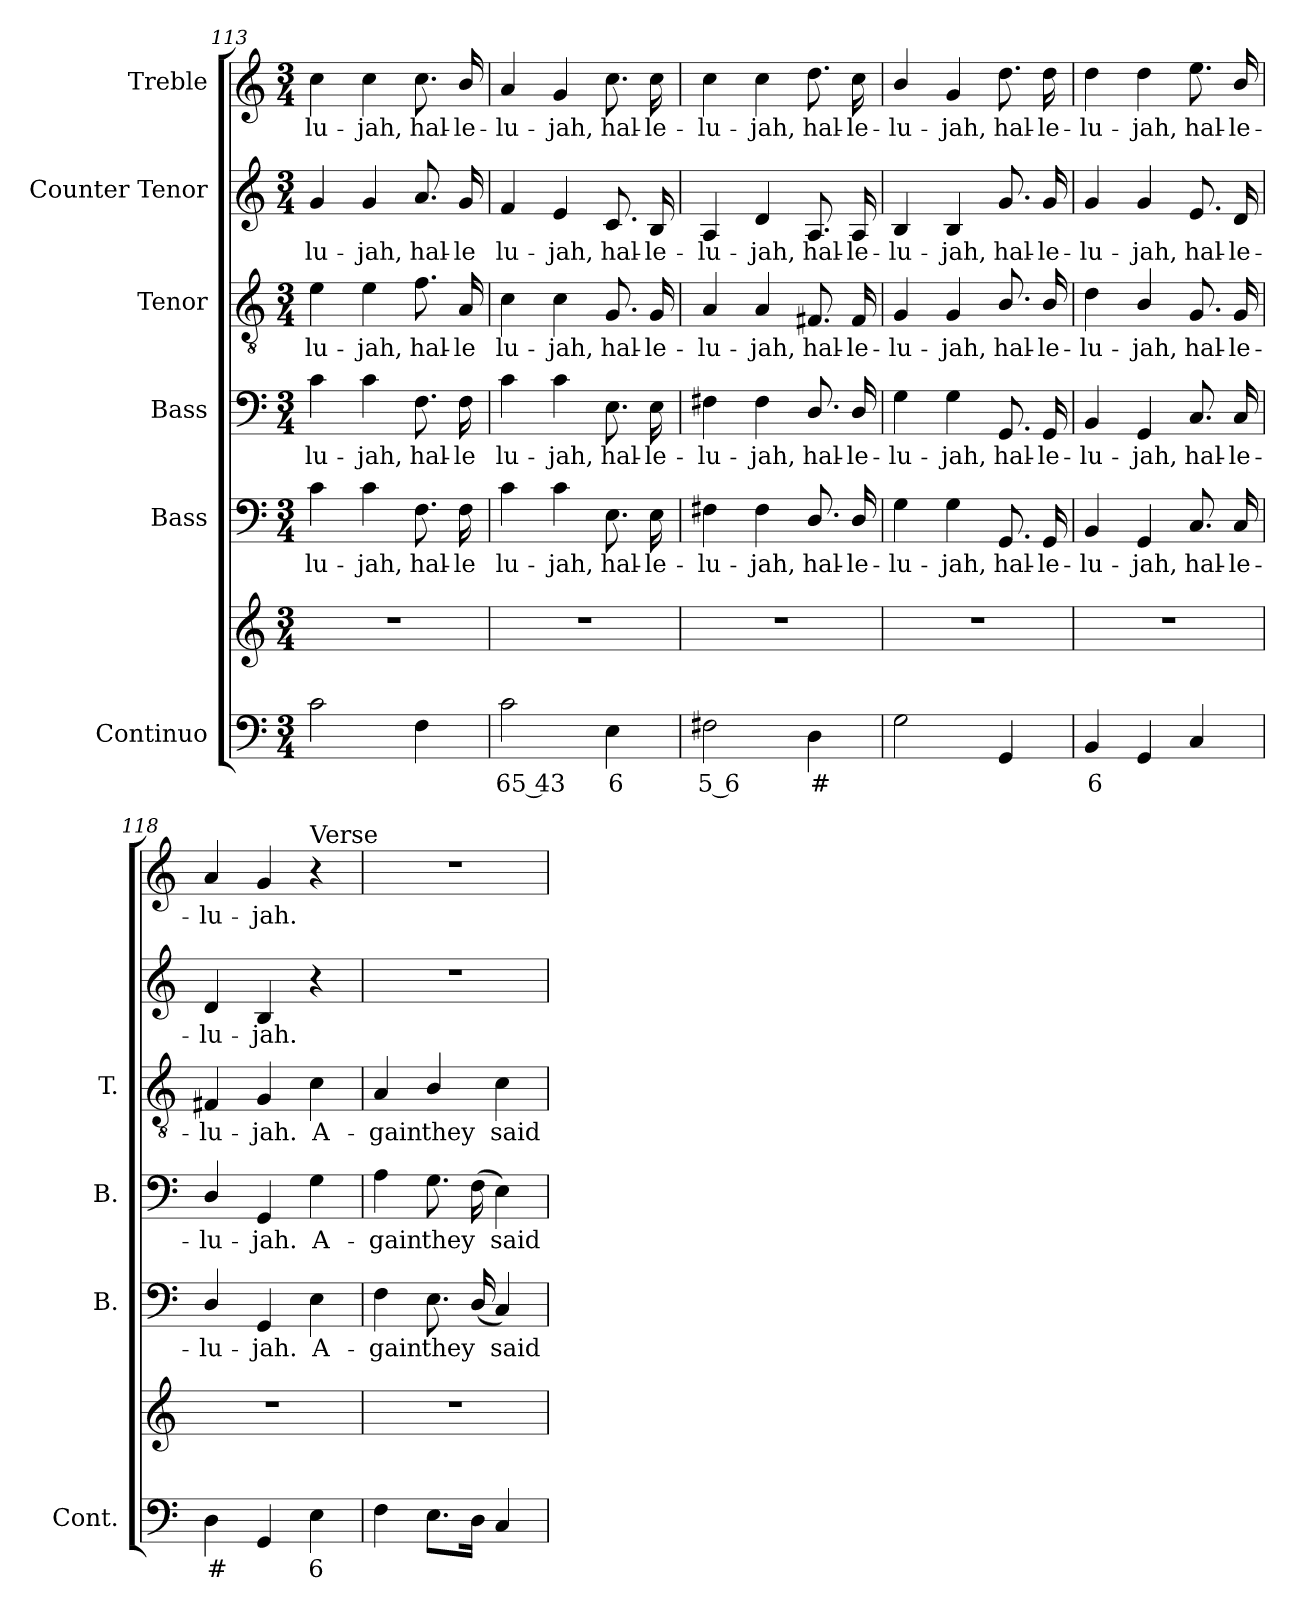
**kern	**text	**kern	**kern	**text	**kern	**text	**kern	**text	**kern	**text	**kern	**text
*part6	*part6	*part6	*part5	*part5	*part4	*part4	*part3	*part3	*part2	*part2	*part1	*part1
*staff7	*staff7	*staff6	*staff5	*staff5	*staff4	*staff4	*staff3	*staff3	*staff2	*staff2	*staff1	*staff1
*I"Continuo	*	*	*I"Bass	*	*I"Bass	*	*I"Tenor	*	*I"Counter Tenor	*	*I"Treble	*
*I'Cont.	*	*	*I'B.	*	*I'B.	*	*I'T.	*	*	*	*	*
*clefF4	*	*clefG2	*clefF4	*	*clefF4	*	*clefGv2	*	*clefG2	*	*clefG2	*
*	*	*	*	*	*	*	*ITrd7c12	*	*	*	*	*
*k[]	*	*k[]	*k[]	*	*k[]	*	*k[]	*	*k[]	*	*k[]	*
*C:	*	*C:	*C:	*	*C:	*	*C:	*	*C:	*	*C:	*
*M3/4	*	*M3/4	*M3/4	*	*M3/4	*	*M3/4	*	*M3/4	*	*M3/4	*
=113	=113	=113	=113	=113	=113	=113	=113	=113	=113	=113	=113	=113
!	!	!LO:N:vis=1	!	!	!	!	!	!	!	!	!	!
!	!	!	!	!LO:LY:b:color=#000000	!	!	!	!	!	!	!	!
!	!	!	!	!	!	!LO:LY:b:color=#000000	!	!	!	!	!	!
!	!	!	!	!	!	!	!	!LO:LY:b:color=#000000	!	!	!	!
!	!	!	!	!	!	!	!	!	!	!LO:LY:b:color=#000000	!	!
!	!	!	!	!	!	!	!	!	!	!	!	!LO:LY:b:color=#000000
2ci\	.	2.r	4ci\	lu-	4ci\	lu-	4Ei\	lu-	4gi/	lu-	4cci\	lu-
!	!	!	!	!LO:LY:b:color=#000000	!	!	!	!	!	!	!	!
!	!	!	!	!	!	!LO:LY:b:color=#000000	!	!	!	!	!	!
!	!	!	!	!	!	!	!	!LO:LY:b:color=#000000	!	!	!	!
!	!	!	!	!	!	!	!	!	!	!LO:LY:b:color=#000000	!	!
!	!	!	!	!	!	!	!	!	!	!	!	!LO:LY:b:color=#000000
.	.	.	4ci\	-jah,	4ci\	-jah,	4Ei\	-jah,	4gi/	-jah,	4cci\	-jah,
!	!	!	!	!LO:LY:b:color=#000000	!	!	!	!	!	!	!	!
!	!	!	!	!	!	!LO:LY:b:color=#000000	!	!	!	!	!	!
!	!	!	!	!	!	!	!	!LO:LY:b:color=#000000	!	!	!	!
!	!	!	!	!	!	!	!	!	!	!LO:LY:b:color=#000000	!	!
!	!	!	!	!	!	!	!	!	!	!	!	!LO:LY:b:color=#000000
4Fi\	.	.	8.Fi\	hal-	8.Fi\	hal-	8.Fi\	hal-	8.ai/	hal-	8.cci\	hal-
!	!	!	!	!LO:LY:b:color=#000000	!	!	!	!	!	!	!	!
!	!	!	!	!	!	!LO:LY:b:color=#000000	!	!	!	!	!	!
!	!	!	!	!	!	!	!	!LO:LY:b:color=#000000	!	!	!	!
!	!	!	!	!	!	!	!	!	!	!LO:LY:b:color=#000000	!	!
!	!	!	!	!	!	!	!	!	!	!	!	!LO:LY:b:color=#000000
.	.	.	16Fi\	-le	16Fi\	-le	16AAi/	-le	16gi/	-le	16bi/	-le-
!!LO:PB:g=z
=114	=114	=114	=114	=114	=114	=114	=114	=114	=114	=114	=114	=114
!	!LO:LY:b:color=#000000	!LO:N:vis=1	!	!	!	!	!	!	!	!	!	!
!	!	!	!	!LO:LY:b:color=#000000	!	!	!	!	!	!	!	!
!	!	!	!	!	!	!LO:LY:b:color=#000000	!	!	!	!	!	!
!	!	!	!	!	!	!	!	!LO:LY:b:color=#000000	!	!	!	!
!	!	!	!	!	!	!	!	!	!	!LO:LY:b:color=#000000	!	!
!	!	!	!	!	!	!	!	!	!	!	!	!LO:LY:b:color=#000000
2ci\	65 43	2.r	4ci\	lu-	4ci\	lu-	4Ci\	lu-	4fi/	lu-	4ai/	-lu-
!	!	!	!	!LO:LY:b:color=#000000	!	!	!	!	!	!	!	!
!	!	!	!	!	!	!LO:LY:b:color=#000000	!	!	!	!	!	!
!	!	!	!	!	!	!	!	!LO:LY:b:color=#000000	!	!	!	!
!	!	!	!	!	!	!	!	!	!	!LO:LY:b:color=#000000	!	!
!	!	!	!	!	!	!	!	!	!	!	!	!LO:LY:b:color=#000000
.	.	.	4ci\	-jah,	4ci\	-jah,	4Ci\	-jah,	4ei/	-jah,	4gi/	-jah,
!	!LO:LY:b:color=#000000	!	!	!	!	!	!	!	!	!	!	!
!	!	!	!	!LO:LY:b:color=#000000	!	!	!	!	!	!	!	!
!	!	!	!	!	!	!LO:LY:b:color=#000000	!	!	!	!	!	!
!	!	!	!	!	!	!	!	!LO:LY:b:color=#000000	!	!	!	!
!	!	!	!	!	!	!	!	!	!	!LO:LY:b:color=#000000	!	!
!	!	!	!	!	!	!	!	!	!	!	!	!LO:LY:b:color=#000000
4Ei\	6	.	8.Ei\	hal-	8.Ei\	hal-	8.GGi/	hal-	8.ci/	hal-	8.cci\	hal-
!	!	!	!	!LO:LY:b:color=#000000	!	!	!	!	!	!	!	!
!	!	!	!	!	!	!LO:LY:b:color=#000000	!	!	!	!	!	!
!	!	!	!	!	!	!	!	!LO:LY:b:color=#000000	!	!	!	!
!	!	!	!	!	!	!	!	!	!	!LO:LY:b:color=#000000	!	!
!	!	!	!	!	!	!	!	!	!	!	!	!LO:LY:b:color=#000000
.	.	.	16Ei\	-le-	16Ei\	-le-	16GGi/	-le-	16Bi/	-le-	16cci\	-le-
=115	=115	=115	=115	=115	=115	=115	=115	=115	=115	=115	=115	=115
!	!LO:LY:b:color=#000000	!LO:N:vis=1	!	!	!	!	!	!	!	!	!	!
!	!	!	!	!LO:LY:b:color=#000000	!	!	!	!	!	!	!	!
!	!	!	!	!	!	!LO:LY:b:color=#000000	!	!	!	!	!	!
!	!	!	!	!	!	!	!	!LO:LY:b:color=#000000	!	!	!	!
!	!	!	!	!	!	!	!	!	!	!LO:LY:b:color=#000000	!	!
!	!	!	!	!	!	!	!	!	!	!	!	!LO:LY:b:color=#000000
2F#Xi\	5 6	2.r	4F#Xi\	-lu-	4F#Xi\	-lu-	4AAi/	-lu-	4Ai/	-lu-	4cci\	-lu-
!	!	!	!	!LO:LY:b:color=#000000	!	!	!	!	!	!	!	!
!	!	!	!	!	!	!LO:LY:b:color=#000000	!	!	!	!	!	!
!	!	!	!	!	!	!	!	!LO:LY:b:color=#000000	!	!	!	!
!	!	!	!	!	!	!	!	!	!	!LO:LY:b:color=#000000	!	!
!	!	!	!	!	!	!	!	!	!	!	!	!LO:LY:b:color=#000000
.	.	.	4F#i\	-jah,	4F#i\	-jah,	4AAi/	-jah,	4di/	-jah,	4cci\	-jah,
!	!LO:LY:b:color=#000000	!	!	!	!	!	!	!	!	!	!	!
!	!	!	!	!LO:LY:b:color=#000000	!	!	!	!	!	!	!	!
!	!	!	!	!	!	!LO:LY:b:color=#000000	!	!	!	!	!	!
!	!	!	!	!	!	!	!	!LO:LY:b:color=#000000	!	!	!	!
!	!	!	!	!	!	!	!	!	!	!LO:LY:b:color=#000000	!	!
!	!	!	!	!	!	!	!	!	!	!	!	!LO:LY:b:color=#000000
4Di\	#	.	8.Di/	hal-	8.Di/	hal-	8.FF#Xi/	hal-	8.Ai/	hal-	8.ddi\	hal-
!	!	!	!	!LO:LY:b:color=#000000	!	!	!	!	!	!	!	!
!	!	!	!	!	!	!LO:LY:b:color=#000000	!	!	!	!	!	!
!	!	!	!	!	!	!	!	!LO:LY:b:color=#000000	!	!	!	!
!	!	!	!	!	!	!	!	!	!	!LO:LY:b:color=#000000	!	!
!	!	!	!	!	!	!	!	!	!	!	!	!LO:LY:b:color=#000000
.	.	.	16Di/	-le-	16Di/	-le-	16FF#i/	-le-	16Ai/	-le-	16cci\	-le-
=116	=116	=116	=116	=116	=116	=116	=116	=116	=116	=116	=116	=116
!	!	!LO:N:vis=1	!	!	!	!	!	!	!	!	!	!
!	!	!	!	!LO:LY:b:color=#000000	!	!	!	!	!	!	!	!
!	!	!	!	!	!	!LO:LY:b:color=#000000	!	!	!	!	!	!
!	!	!	!	!	!	!	!	!LO:LY:b:color=#000000	!	!	!	!
!	!	!	!	!	!	!	!	!	!	!LO:LY:b:color=#000000	!	!
!	!	!	!	!	!	!	!	!	!	!	!	!LO:LY:b:color=#000000
2Gi\	.	2.r	4Gi\	-lu-	4Gi\	-lu-	4GGi/	-lu-	4Bi/	-lu-	4bi/	-lu-
!	!	!	!	!LO:LY:b:color=#000000	!	!	!	!	!	!	!	!
!	!	!	!	!	!	!LO:LY:b:color=#000000	!	!	!	!	!	!
!	!	!	!	!	!	!	!	!LO:LY:b:color=#000000	!	!	!	!
!	!	!	!	!	!	!	!	!	!	!LO:LY:b:color=#000000	!	!
!	!	!	!	!	!	!	!	!	!	!	!	!LO:LY:b:color=#000000
.	.	.	4Gi\	-jah,	4Gi\	-jah,	4GGi/	-jah,	4Bi/	-jah,	4gi/	-jah,
!	!	!	!	!LO:LY:b:color=#000000	!	!	!	!	!	!	!	!
!	!	!	!	!	!	!LO:LY:b:color=#000000	!	!	!	!	!	!
!	!	!	!	!	!	!	!	!LO:LY:b:color=#000000	!	!	!	!
!	!	!	!	!	!	!	!	!	!	!LO:LY:b:color=#000000	!	!
!	!	!	!	!	!	!	!	!	!	!	!	!LO:LY:b:color=#000000
4GGi/	.	.	8.GGi/	hal-	8.GGi/	hal-	8.BBi/	hal-	8.gi/	hal-	8.ddi\	hal-
!	!	!	!	!LO:LY:b:color=#000000	!	!	!	!	!	!	!	!
!	!	!	!	!	!	!LO:LY:b:color=#000000	!	!	!	!	!	!
!	!	!	!	!	!	!	!	!LO:LY:b:color=#000000	!	!	!	!
!	!	!	!	!	!	!	!	!	!	!LO:LY:b:color=#000000	!	!
!	!	!	!	!	!	!	!	!	!	!	!	!LO:LY:b:color=#000000
.	.	.	16GGi/	-le-	16GGi/	-le-	16BBi/	-le-	16gi/	-le-	16ddi\	-le-
=117	=117	=117	=117	=117	=117	=117	=117	=117	=117	=117	=117	=117
!	!LO:LY:b:color=#000000	!LO:N:vis=1	!	!	!	!	!	!	!	!	!	!
!	!	!	!	!LO:LY:b:color=#000000	!	!	!	!	!	!	!	!
!	!	!	!	!	!	!LO:LY:b:color=#000000	!	!	!	!	!	!
!	!	!	!	!	!	!	!	!LO:LY:b:color=#000000	!	!	!	!
!	!	!	!	!	!	!	!	!	!	!LO:LY:b:color=#000000	!	!
!	!	!	!	!	!	!	!	!	!	!	!	!LO:LY:b:color=#000000
4BBi/	6	2.r	4BBi/	-lu-	4BBi/	-lu-	4Di\	-lu-	4gi/	-lu-	4ddi\	-lu-
!	!	!	!	!LO:LY:b:color=#000000	!	!	!	!	!	!	!	!
!	!	!	!	!	!	!LO:LY:b:color=#000000	!	!	!	!	!	!
!	!	!	!	!	!	!	!	!LO:LY:b:color=#000000	!	!	!	!
!	!	!	!	!	!	!	!	!	!	!LO:LY:b:color=#000000	!	!
!	!	!	!	!	!	!	!	!	!	!	!	!LO:LY:b:color=#000000
4GGi/	.	.	4GGi/	-jah,	4GGi/	-jah,	4BBi/	-jah,	4gi/	-jah,	4ddi\	-jah,
!	!	!	!	!LO:LY:b:color=#000000	!	!	!	!	!	!	!	!
!	!	!	!	!	!	!LO:LY:b:color=#000000	!	!	!	!	!	!
!	!	!	!	!	!	!	!	!LO:LY:b:color=#000000	!	!	!	!
!	!	!	!	!	!	!	!	!	!	!LO:LY:b:color=#000000	!	!
!	!	!	!	!	!	!	!	!	!	!	!	!LO:LY:b:color=#000000
4Ci/	.	.	8.Ci/	hal-	8.Ci/	hal-	8.GGi/	hal-	8.ei/	hal-	8.eei\	hal-
!	!	!	!	!LO:LY:b:color=#000000	!	!	!	!	!	!	!	!
!	!	!	!	!	!	!LO:LY:b:color=#000000	!	!	!	!	!	!
!	!	!	!	!	!	!	!	!LO:LY:b:color=#000000	!	!	!	!
!	!	!	!	!	!	!	!	!	!	!LO:LY:b:color=#000000	!	!
!	!	!	!	!	!	!	!	!	!	!	!	!LO:LY:b:color=#000000
.	.	.	16Ci/	-le-	16Ci/	-le-	16GGi/	-le-	16di/	-le-	16bi/	-le-
=118	=118	=118	=118	=118	=118	=118	=118	=118	=118	=118	=118	=118
!	!LO:LY:b:color=#000000	!LO:N:vis=1	!	!	!	!	!	!	!	!	!	!
!	!	!	!	!LO:LY:b:color=#000000	!	!	!	!	!	!	!	!
!	!	!	!	!	!	!LO:LY:b:color=#000000	!	!	!	!	!	!
!	!	!	!	!	!	!	!	!LO:LY:b:color=#000000	!	!	!	!
!	!	!	!	!	!	!	!	!	!	!LO:LY:b:color=#000000	!	!
!	!	!	!	!	!	!	!	!	!	!	!	!LO:LY:b:color=#000000
4Di\	#	2.r	4Di/	-lu-	4Di/	-lu-	4FF#Xi/	-lu-	4di/	-lu-	4ai/	-lu-
!	!	!	!	!LO:LY:b:color=#000000	!	!	!	!	!	!	!	!
!	!	!	!	!	!	!LO:LY:b:color=#000000	!	!	!	!	!	!
!	!	!	!	!	!	!	!	!LO:LY:b:color=#000000	!	!	!	!
!	!	!	!	!	!	!	!	!	!	!LO:LY:b:color=#000000	!	!
!	!	!	!	!	!	!	!	!	!	!	!	!LO:LY:b:color=#000000
4GGi/	.	.	4GGi/	-jah.	4GGi/	-jah.	4GGi/	-jah.	4Bi/	-jah.	4gi/	-jah.
!	!LO:LY:b:color=#000000	!	!	!	!	!	!	!	!	!	!	!
!	!	!	!	!LO:LY:b:color=#000000	!	!	!	!	!	!	!	!
!	!	!	!	!	!	!LO:LY:b:color=#000000	!	!	!	!	!	!
!	!	!	!	!	!	!	!	!	!	!	!LO:TX:a:t=Verse	!
!	!	!	!	!	!	!	!	!LO:LY:b:color=#000000	!	!	!	!
4Ei\	6	.	4Ei\	A-	4Gi\	A-	4Ci\	A-	4r	.	4r	.
=119	=119	=119	=119	=119	=119	=119	=119	=119	=119	=119	=119	=119
!	!	!LO:N:vis=1	!	!	!	!	!	!	!	!	!	!
!	!	!	!	!LO:LY:b:color=#000000	!	!	!	!	!	!	!	!
!	!	!	!	!	!	!LO:LY:b:color=#000000	!	!	!	!	!	!
!	!	!	!	!	!	!	!	!LO:LY:b:color=#000000	!LO:N:vis=1	!	!LO:N:vis=1	!
4Fi\	.	2.r	4Fi\	-gain	4Ai\	-gain	4AAi/	-gain	2.r	.	2.r	.
!	!	!	!	!LO:LY:b:color=#000000	!	!	!	!	!	!	!	!
!	!	!	!	!	!	!LO:LY:b:color=#000000	!	!	!	!	!	!
!	!	!	!	!	!	!	!	!LO:LY:b:color=#000000	!	!	!	!
8.Ei\L	.	.	8.Ei\	they	8.Gi\	they	4BBi/	they	.	.	.	.
16Di\Jk	.	.	(16Di/	.	(16Fi\	.	.	.	.	.	.	.
!	!	!	!	!LO:LY:b:color=#000000	!	!	!	!	!	!	!	!
!	!	!	!	!	!	!LO:LY:b:color=#000000	!	!	!	!	!	!
!	!	!	!	!	!	!	!	!LO:LY:b:color=#000000	!	!	!	!
4Ci/	.	.	4Ci/)	said	4Ei\)	said	4Ci\	said	.	.	.	.
=	=	=	=	=	=	=	=	=	=	=	=	=
*-	*-	*-	*-	*-	*-	*-	*-	*-	*-	*-	*-	*-
